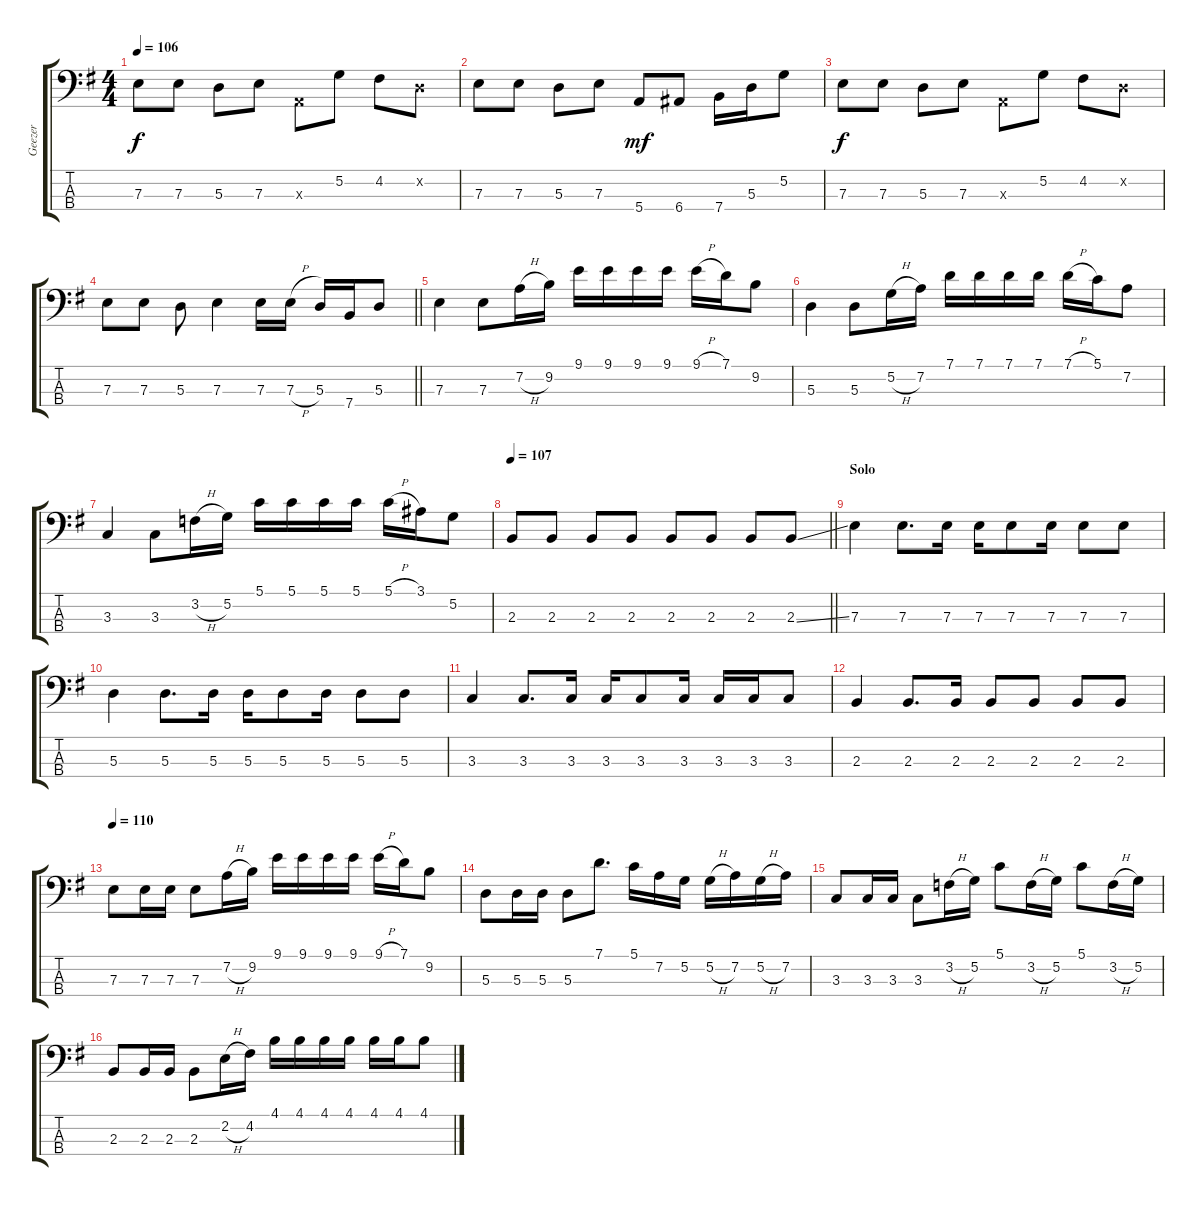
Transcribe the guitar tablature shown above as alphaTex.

\track ("Geezer" "Geezer") {instrument electricbassfinger}
\staff {score tabs}
\tuning (G2 D2 A1 E1) {hide}
\ts (4 4)
\tempo 106
\clef f4
\ks eminor
7.3.8{dy f} 7.3.8 5.3.8 7.3.8 0.3{x}.8 5.2.8 4.2.8 0.2{x}.8 |
7.3.8 7.3.8 5.3.8 7.3.8 5.4.8{dy mf} 6.4.8 7.4.16 5.3.16 5.2.8 |
7.3.8{dy f} 7.3.8 5.3.8 7.3.8 0.3{x}.8 5.2.8 4.2.8 0.2{x}.8 |
\barLineRight lightlight
7.3.8 7.3.8 5.3.8 7.3.4 7.3.16 7.3{h}.16 5.3.16 7.4.16 5.3.8 |
\section ("" "")
7.3.4 7.3.8 7.2{h}.16 9.2.16 9.1.16 9.1.16 9.1.16 9.1.16 9.1{h}.16 7.1.16 9.2.8 |
5.3.4 5.3.8 5.2{h}.16 7.2.16 7.1.16 7.1.16 7.1.16 7.1.16 7.1{h}.16 5.1.16 7.2.8 |
3.3.4 3.3.8 3.2{h}.16 5.2.16 5.1.16 5.1.16 5.1.16 5.1.16 5.1{h}.16 3.1.16 5.2.8 |
\tempo 107
\barLineRight lightlight
2.3.8 2.3.8 2.3.8 2.3.8 2.3.8 2.3.8 2.3.8 2.3{ss}.8 |
\section ("" "Solo")
7.3.4 7.3.8{d} 7.3.16 7.3.16 7.3.8 7.3.16 7.3.8 7.3.8 |
5.3.4 5.3.8{d} 5.3.16 5.3.16 5.3.8 5.3.16 5.3.8 5.3.8 |
3.3.4 3.3.8{d} 3.3.16 3.3.16 3.3.8 3.3.16 3.3.16 3.3.16 3.3.8 |
2.3.4 2.3.8{d} 2.3.16 2.3.8 2.3.8 2.3.8 2.3.8 |
\tempo 110
7.3.8 7.3.16 7.3.16 7.3.8 7.2{h}.16 9.2.16 9.1.16 9.1.16 9.1.16 9.1.16 9.1{h}.16 7.1.16 9.2.8 |
5.3.8 5.3.16 5.3.16 5.3.8 7.1.8{d} 5.1.16 7.2.16 5.2.16 5.2{h}.16 7.2.16 5.2{h}.16 7.2.16 |
3.3.8 3.3.16 3.3.16 3.3.8 3.2{h}.16 5.2.16 5.1.8 3.2{h}.16 5.2.16 5.1.8 3.2{h}.16 5.2.16 |
2.3.8 2.3.16 2.3.16 2.3.8 2.2{h}.16 4.2.16 4.1.16 4.1.16 4.1.16 4.1.16 4.1.16 4.1.16 4.1.8
